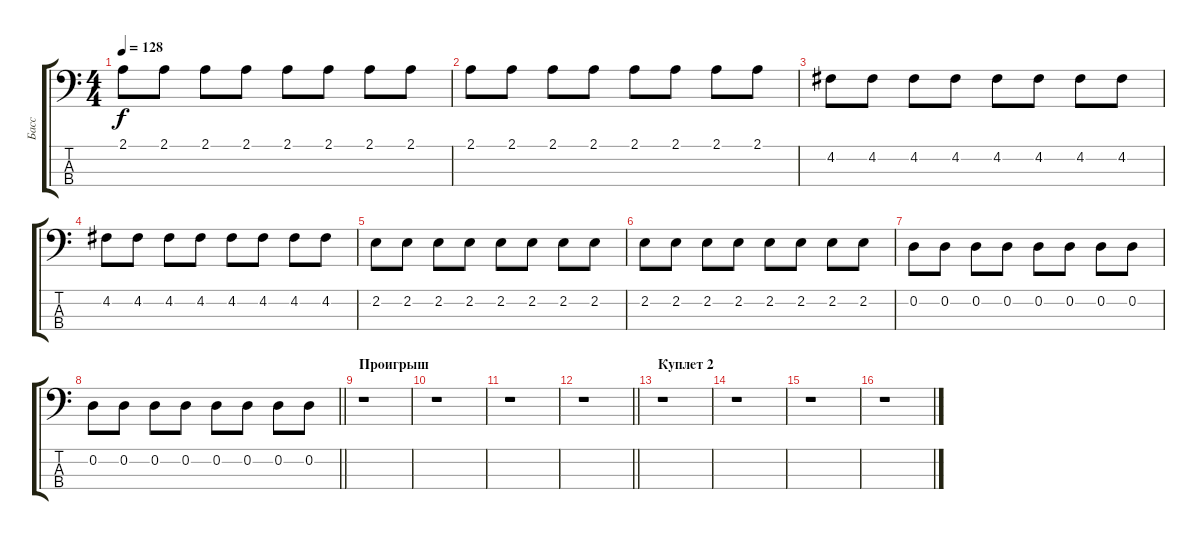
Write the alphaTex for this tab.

\track ("Басс" "Басс") {instrument electricbassfinger}
\staff {score tabs}
\tuning (G2 D2 A1 D1) {hide}
\ts (4 4)
\tempo 128
\clef f4
\ks c
2.1.8{dy f} 2.1.8 2.1.8 2.1.8 2.1.8 2.1.8 2.1.8 2.1.8 |
2.1.8 2.1.8 2.1.8 2.1.8 2.1.8 2.1.8 2.1.8 2.1.8 |
4.2.8 4.2.8 4.2.8 4.2.8 4.2.8 4.2.8 4.2.8 4.2.8 |
4.2.8 4.2.8 4.2.8 4.2.8 4.2.8 4.2.8 4.2.8 4.2.8 |
2.2.8 2.2.8 2.2.8 2.2.8 2.2.8 2.2.8 2.2.8 2.2.8 |
2.2.8 2.2.8 2.2.8 2.2.8 2.2.8 2.2.8 2.2.8 2.2.8 |
0.2.8 0.2.8 0.2.8 0.2.8 0.2.8 0.2.8 0.2.8 0.2.8 |
\barLineRight lightlight
0.2.8 0.2.8 0.2.8 0.2.8 0.2.8 0.2.8 0.2.8 0.2.8 |
\section ("" "Проигрыш")
r.1 |
r.1 |
r.1 |
\barLineRight lightlight
r.1 |
\section ("" "Куплет 2")
r.1 |
r.1 |
r.1 |
r.1
